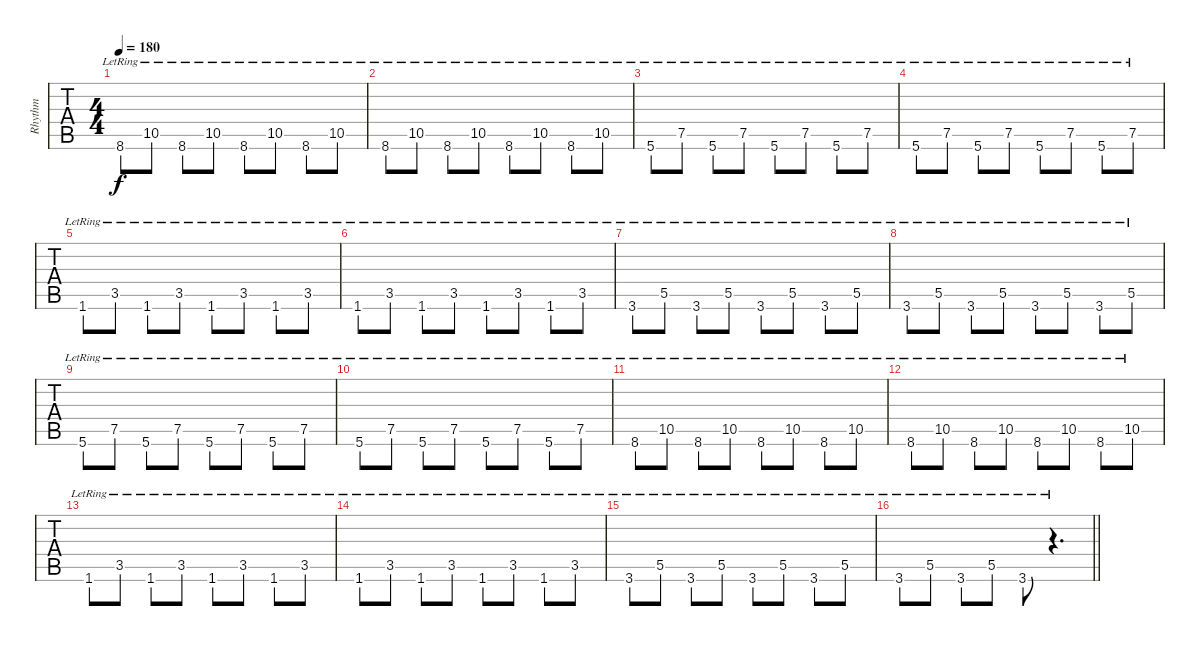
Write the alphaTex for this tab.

\track ("Rhythm" "Rhythm") {instrument overdrivenguitar}
\staff {tabs}
\tuning (E4 B3 G3 D3 A2 E2) {hide}
\ts (4 4)
\tempo 180
\clef g2
\ks c
8.6{lr}.8{dy f} 10.5{lr}.8 8.6{lr}.8 10.5{lr}.8 8.6{lr}.8 10.5{lr}.8 8.6{lr}.8 10.5{lr}.8 |
8.6{lr}.8 10.5{lr}.8 8.6{lr}.8 10.5{lr}.8 8.6{lr}.8 10.5{lr}.8 8.6{lr}.8 10.5{lr}.8 |
5.6{lr}.8 7.5{lr}.8 5.6{lr}.8 7.5{lr}.8 5.6{lr}.8 7.5{lr}.8 5.6{lr}.8 7.5{lr}.8 |
5.6{lr}.8 7.5{lr}.8 5.6{lr}.8 7.5{lr}.8 5.6{lr}.8 7.5{lr}.8 5.6{lr}.8 7.5{lr}.8 |
1.6{lr}.8 3.5{lr}.8 1.6{lr}.8 3.5{lr}.8 1.6{lr}.8 3.5{lr}.8 1.6{lr}.8 3.5{lr}.8 |
1.6{lr}.8 3.5{lr}.8 1.6{lr}.8 3.5{lr}.8 1.6{lr}.8 3.5{lr}.8 1.6{lr}.8 3.5{lr}.8 |
3.6{lr}.8 5.5{lr}.8 3.6{lr}.8 5.5{lr}.8 3.6{lr}.8 5.5{lr}.8 3.6{lr}.8 5.5{lr}.8 |
3.6{lr}.8 5.5{lr}.8 3.6{lr}.8 5.5{lr}.8 3.6{lr}.8 5.5{lr}.8 3.6{lr}.8 5.5{lr}.8 |
5.6{lr}.8 7.5{lr}.8 5.6{lr}.8 7.5{lr}.8 5.6{lr}.8 7.5{lr}.8 5.6{lr}.8 7.5{lr}.8 |
5.6{lr}.8 7.5{lr}.8 5.6{lr}.8 7.5{lr}.8 5.6{lr}.8 7.5{lr}.8 5.6{lr}.8 7.5{lr}.8 |
8.6{lr}.8 10.5{lr}.8 8.6{lr}.8 10.5{lr}.8 8.6{lr}.8 10.5{lr}.8 8.6{lr}.8 10.5{lr}.8 |
8.6{lr}.8 10.5{lr}.8 8.6{lr}.8 10.5{lr}.8 8.6{lr}.8 10.5{lr}.8 8.6{lr}.8 10.5{lr}.8 |
1.6{lr}.8{instrument electricguitarclean} 3.5{lr}.8 1.6{lr}.8 3.5{lr}.8 1.6{lr}.8 3.5{lr}.8 1.6{lr}.8 3.5{lr}.8 |
1.6{lr}.8 3.5{lr}.8 1.6{lr}.8 3.5{lr}.8 1.6{lr}.8 3.5{lr}.8 1.6{lr}.8 3.5{lr}.8 |
3.6{lr}.8 5.5{lr}.8 3.6{lr}.8 5.5{lr}.8 3.6{lr}.8 5.5{lr}.8 3.6{lr}.8 5.5{lr}.8 |
\barLineRight lightlight
3.6{lr}.8 5.5{lr}.8 3.6{lr}.8 5.5{lr}.8 3.6{lr}.8 r.4{d}
